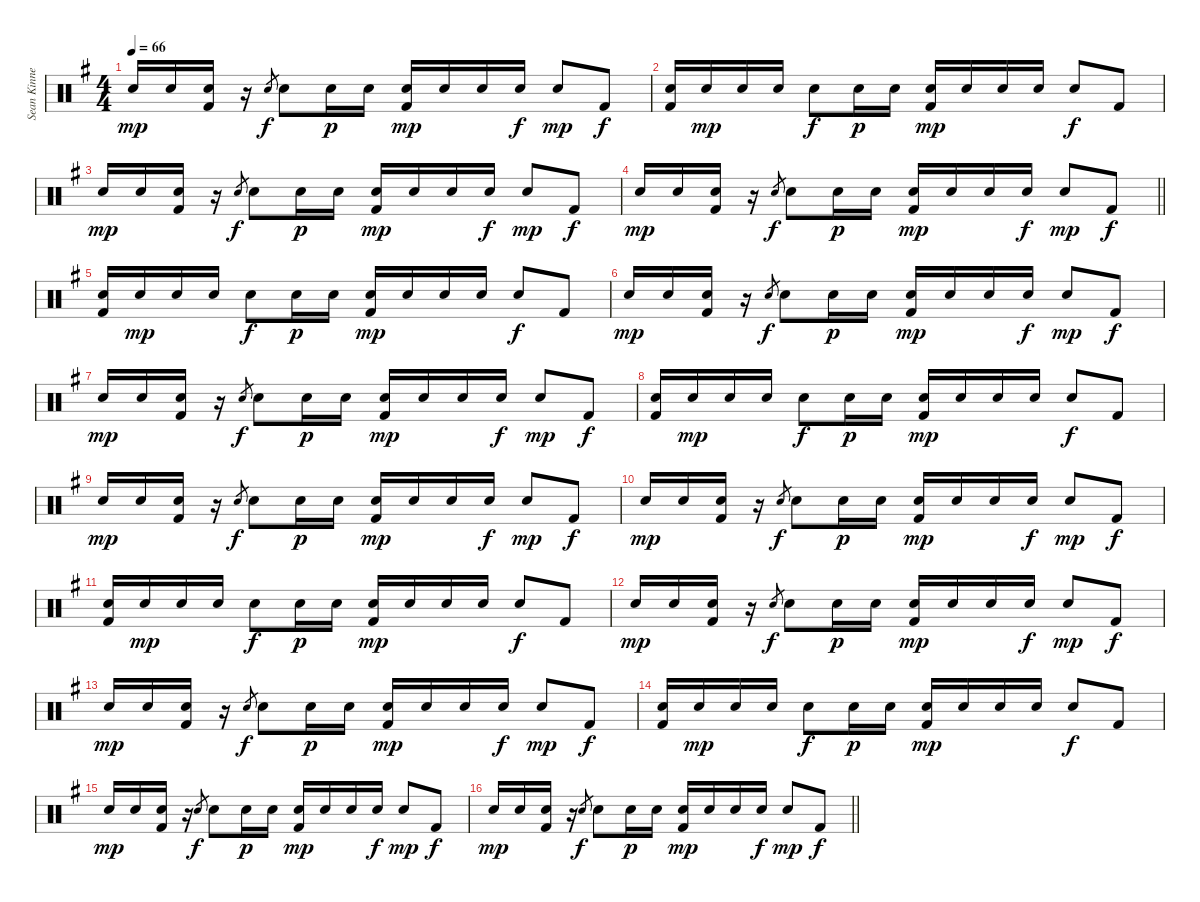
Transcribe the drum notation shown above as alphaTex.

\track ("Sean Kinney - Drums" "Sean Kinne") {instrument percussion}
\staff {score}
\articulation defaults
\ts (4 4)
\tempo 66
\clef neutral
\ks eminor "Electric Snare (hit)".16{dy mp} "Electric Snare (hit)".16
("Electric Snare (hit)" "Kick (hit) 2").16 r.16 "Electric Snare (hit)".8{gr dy f} "Electric Snare (hit)".8 "Electric Snare (hit)".16{dy p} "Electric Snare (hit)".16 ("Electric Snare (hit)" "Kick (hit) 2").16{dy mp} "Electric Snare (hit)".16 "Electric Snare (hit)".16 "Electric Snare (hit)".16{dy f} "Electric Snare (hit)".8{dy mp} "Kick (hit) 2".8{dy f} |
("Electric Snare (hit)" "Kick (hit) 2").16 "Electric Snare (hit)".16{dy mp} "Electric Snare (hit)".16 "Electric Snare (hit)".16 "Electric Snare (hit)".8{dy f} "Electric Snare (hit)".16{dy p} "Electric Snare (hit)".16 ("Electric Snare (hit)" "Kick (hit) 2").16{dy mp} "Electric Snare (hit)".16 "Electric Snare (hit)".16 "Electric Snare (hit)".16 "Electric Snare (hit)".8{dy f} "Kick (hit) 2".8 |
"Electric Snare (hit)".16{dy mp} "Electric Snare (hit)".16 ("Electric Snare (hit)" "Kick (hit) 2").16 r.16 "Electric Snare (hit)".8{gr dy f} "Electric Snare (hit)".8 "Electric Snare (hit)".16{dy p} "Electric Snare (hit)".16 ("Electric Snare (hit)" "Kick (hit) 2").16{dy mp} "Electric Snare (hit)".16 "Electric Snare (hit)".16 "Electric Snare (hit)".16{dy f} "Electric Snare (hit)".8{dy mp} "Kick (hit) 2".8{dy f} |
\barLineRight lightlight "Electric Snare (hit)".16{dy mp} "Electric Snare (hit)".16
("Electric Snare (hit)" "Kick (hit) 2").16 r.16 "Electric Snare (hit)".8{gr dy f} "Electric Snare (hit)".8 "Electric Snare (hit)".16{dy p} "Electric Snare (hit)".16 ("Electric Snare (hit)" "Kick (hit) 2").16{dy mp} "Electric Snare (hit)".16 "Electric Snare (hit)".16 "Electric Snare (hit)".16{dy f} "Electric Snare (hit)".8{dy mp} "Kick (hit) 2".8{dy f} |
("Electric Snare (hit)" "Kick (hit) 2").16 "Electric Snare (hit)".16{dy mp} "Electric Snare (hit)".16 "Electric Snare (hit)".16 "Electric Snare (hit)".8{dy f} "Electric Snare (hit)".16{dy p} "Electric Snare (hit)".16 ("Electric Snare (hit)" "Kick (hit) 2").16{dy mp} "Electric Snare (hit)".16 "Electric Snare (hit)".16 "Electric Snare (hit)".16 "Electric Snare (hit)".8{dy f} "Kick (hit) 2".8 |
"Electric Snare (hit)".16{dy mp} "Electric Snare (hit)".16 ("Electric Snare (hit)" "Kick (hit) 2").16 r.16 "Electric Snare (hit)".8{gr dy f} "Electric Snare (hit)".8 "Electric Snare (hit)".16{dy p} "Electric Snare (hit)".16 ("Electric Snare (hit)" "Kick (hit) 2").16{dy mp} "Electric Snare (hit)".16 "Electric Snare (hit)".16 "Electric Snare (hit)".16{dy f} "Electric Snare (hit)".8{dy mp} "Kick (hit) 2".8{dy f} |
"Electric Snare (hit)".16{dy mp} "Electric Snare (hit)".16 ("Electric Snare (hit)" "Kick (hit) 2").16 r.16 "Electric Snare (hit)".8{gr dy f} "Electric Snare (hit)".8 "Electric Snare (hit)".16{dy p} "Electric Snare (hit)".16 ("Electric Snare (hit)" "Kick (hit) 2").16{dy mp} "Electric Snare (hit)".16 "Electric Snare (hit)".16 "Electric Snare (hit)".16{dy f} "Electric Snare (hit)".8{dy mp} "Kick (hit) 2".8{dy f} |
("Electric Snare (hit)" "Kick (hit) 2").16 "Electric Snare (hit)".16{dy mp} "Electric Snare (hit)".16 "Electric Snare (hit)".16 "Electric Snare (hit)".8{dy f} "Electric Snare (hit)".16{dy p} "Electric Snare (hit)".16 ("Electric Snare (hit)" "Kick (hit) 2").16{dy mp} "Electric Snare (hit)".16 "Electric Snare (hit)".16 "Electric Snare (hit)".16 "Electric Snare (hit)".8{dy f} "Kick (hit) 2".8 |
"Electric Snare (hit)".16{dy mp} "Electric Snare (hit)".16 ("Electric Snare (hit)" "Kick (hit) 2").16 r.16 "Electric Snare (hit)".8{gr dy f} "Electric Snare (hit)".8 "Electric Snare (hit)".16{dy p} "Electric Snare (hit)".16 ("Electric Snare (hit)" "Kick (hit) 2").16{dy mp} "Electric Snare (hit)".16 "Electric Snare (hit)".16 "Electric Snare (hit)".16{dy f} "Electric Snare (hit)".8{dy mp} "Kick (hit) 2".8{dy f} |
"Electric Snare (hit)".16{dy mp} "Electric Snare (hit)".16 ("Electric Snare (hit)" "Kick (hit) 2").16 r.16 "Electric Snare (hit)".8{gr dy f} "Electric Snare (hit)".8 "Electric Snare (hit)".16{dy p} "Electric Snare (hit)".16 ("Electric Snare (hit)" "Kick (hit) 2").16{dy mp} "Electric Snare (hit)".16 "Electric Snare (hit)".16 "Electric Snare (hit)".16{dy f} "Electric Snare (hit)".8{dy mp} "Kick (hit) 2".8{dy f} |
("Electric Snare (hit)" "Kick (hit) 2").16 "Electric Snare (hit)".16{dy mp} "Electric Snare (hit)".16 "Electric Snare (hit)".16 "Electric Snare (hit)".8{dy f} "Electric Snare (hit)".16{dy p} "Electric Snare (hit)".16 ("Electric Snare (hit)" "Kick (hit) 2").16{dy mp} "Electric Snare (hit)".16 "Electric Snare (hit)".16 "Electric Snare (hit)".16 "Electric Snare (hit)".8{dy f} "Kick (hit) 2".8 |
"Electric Snare (hit)".16{dy mp} "Electric Snare (hit)".16 ("Electric Snare (hit)" "Kick (hit) 2").16 r.16 "Electric Snare (hit)".8{gr dy f} "Electric Snare (hit)".8 "Electric Snare (hit)".16{dy p} "Electric Snare (hit)".16 ("Electric Snare (hit)" "Kick (hit) 2").16{dy mp} "Electric Snare (hit)".16 "Electric Snare (hit)".16 "Electric Snare (hit)".16{dy f} "Electric Snare (hit)".8{dy mp} "Kick (hit) 2".8{dy f} |
"Electric Snare (hit)".16{dy mp} "Electric Snare (hit)".16 ("Electric Snare (hit)" "Kick (hit) 2").16 r.16 "Electric Snare (hit)".8{gr dy f} "Electric Snare (hit)".8 "Electric Snare (hit)".16{dy p} "Electric Snare (hit)".16 ("Electric Snare (hit)" "Kick (hit) 2").16{dy mp} "Electric Snare (hit)".16 "Electric Snare (hit)".16 "Electric Snare (hit)".16{dy f} "Electric Snare (hit)".8{dy mp} "Kick (hit) 2".8{dy f} |
("Electric Snare (hit)" "Kick (hit) 2").16 "Electric Snare (hit)".16{dy mp} "Electric Snare (hit)".16 "Electric Snare (hit)".16 "Electric Snare (hit)".8{dy f} "Electric Snare (hit)".16{dy p} "Electric Snare (hit)".16 ("Electric Snare (hit)" "Kick (hit) 2").16{dy mp} "Electric Snare (hit)".16 "Electric Snare (hit)".16 "Electric Snare (hit)".16 "Electric Snare (hit)".8{dy f} "Kick (hit) 2".8 |
"Electric Snare (hit)".16{dy mp} "Electric Snare (hit)".16 ("Electric Snare (hit)" "Kick (hit) 2").16 r.16 "Electric Snare (hit)".8{gr dy f} "Electric Snare (hit)".8 "Electric Snare (hit)".16{dy p} "Electric Snare (hit)".16 ("Electric Snare (hit)" "Kick (hit) 2").16{dy mp} "Electric Snare (hit)".16 "Electric Snare (hit)".16 "Electric Snare (hit)".16{dy f} "Electric Snare (hit)".8{dy mp} "Kick (hit) 2".8{dy f} |
\barLineRight lightlight "Electric Snare (hit)".16{dy mp} "Electric Snare (hit)".16
("Electric Snare (hit)" "Kick (hit) 2").16 r.16 "Electric Snare (hit)".8{gr dy f} "Electric Snare (hit)".8 "Electric Snare (hit)".16{dy p} "Electric Snare (hit)".16 ("Electric Snare (hit)" "Kick (hit) 2").16{dy mp} "Electric Snare (hit)".16 "Electric Snare (hit)".16 "Electric Snare (hit)".16{dy f} "Electric Snare (hit)".8{dy mp} "Kick (hit) 2".8{dy f}
